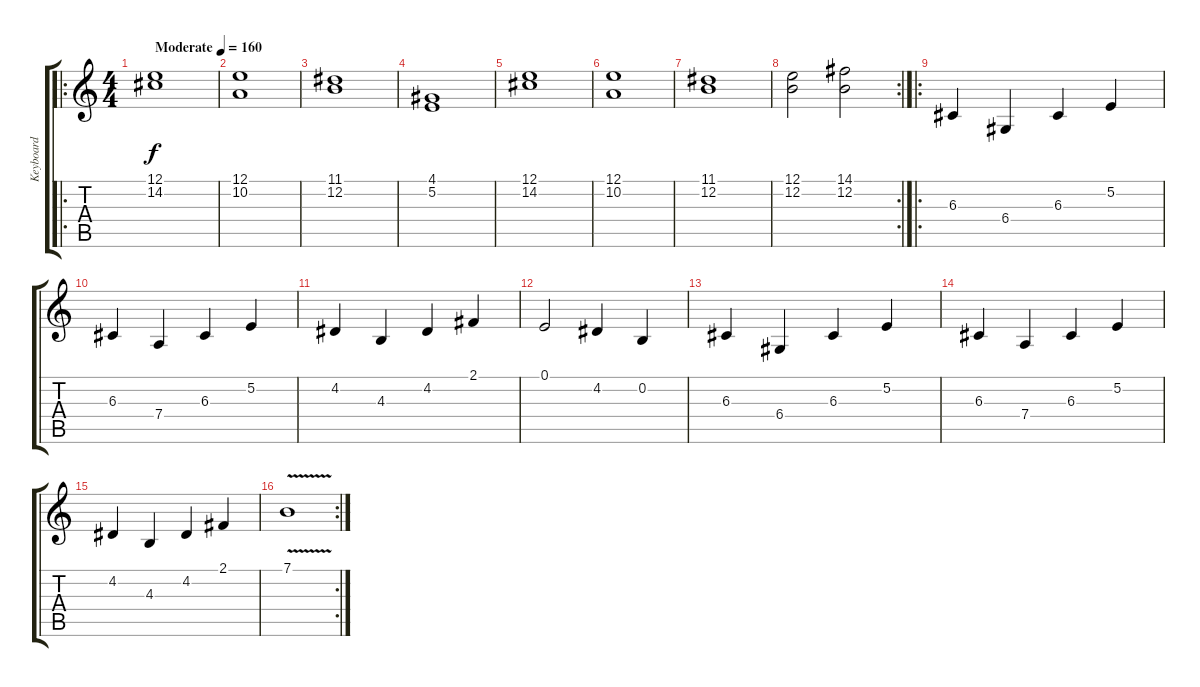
\track ("Keyboard" "Keyboard") {instrument stringensemble1}
\staff {score tabs}
\tuning (E4 B3 G3 D3 A2 E2) {hide}
\ro
\ts (4 4)
\tempo (160 "Moderate")
\clef g2
\ks c
(12.1 14.2).1{dy f instrument stringensemble1} |
(12.1 10.2).1 |
(11.1 12.2).1 |
(4.1 5.2).1 |
(12.1 14.2).1 |
(12.1 10.2).1 |
(11.1 12.2).1 |
\rc 2
(12.1 12.2).2 (14.1 12.2).2 |
\ro
6.3.4 6.4.4 6.3.4 5.2.4 |
6.3.4 7.4.4 6.3.4 5.2.4 |
4.2.4 4.3.4 4.2.4 2.1.4 |
0.1.2 4.2.4 0.2.4 |
6.3.4 6.4.4 6.3.4 5.2.4 |
6.3.4 7.4.4 6.3.4 5.2.4 |
4.2.4 4.3.4 4.2.4 2.1.4 |
\rc 2
7.1{v}.1
